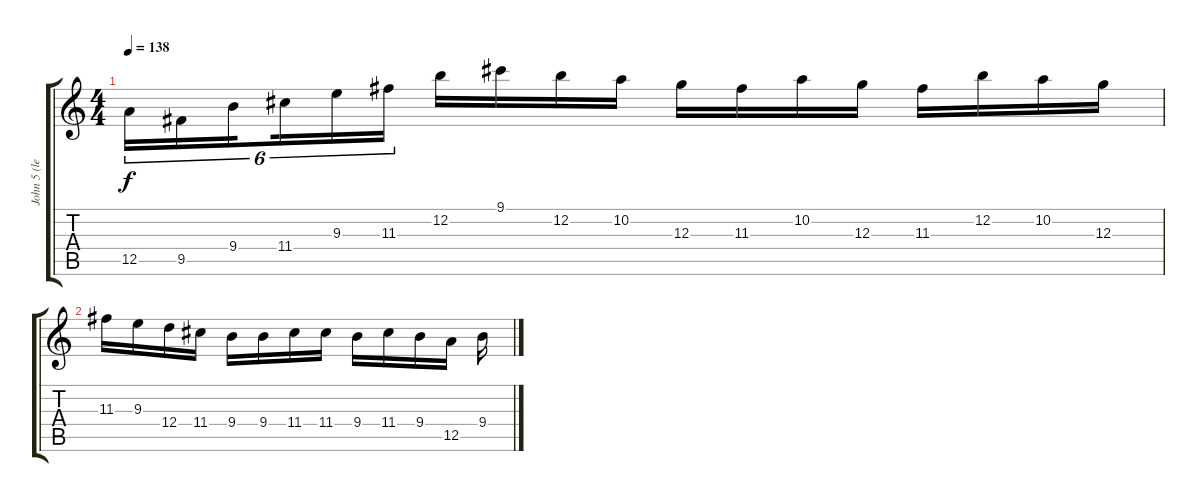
\track ("John 5 (lead 1)" "John 5 (le") {instrument distortionguitar}
\staff {score tabs}
\tuning (E4 B3 G3 D3 A2 E2) {hide}
\ts (4 4)
\tempo 138
\clef g2
\ks c
12.5.16{tu (6 4) dy f} 9.5.16{tu (6 4)} 9.4.16{tu (6 4) beam splitsecondary} 11.4.16{tu (6 4)} 9.3.16{tu (6 4)} 11.3.16{tu (6 4)} 12.2.16 9.1.16 12.2.16 10.2.16 12.3.16 11.3.16 10.2.16 12.3.16 11.3.16 12.2.16 10.2.16 12.3.16 |
11.3.16 9.3.16 12.4.16 11.4.16 9.4.16 9.4.16 11.4.16 11.4.16 9.4.16 11.4.16 9.4.16 12.5.16 9.4.16
